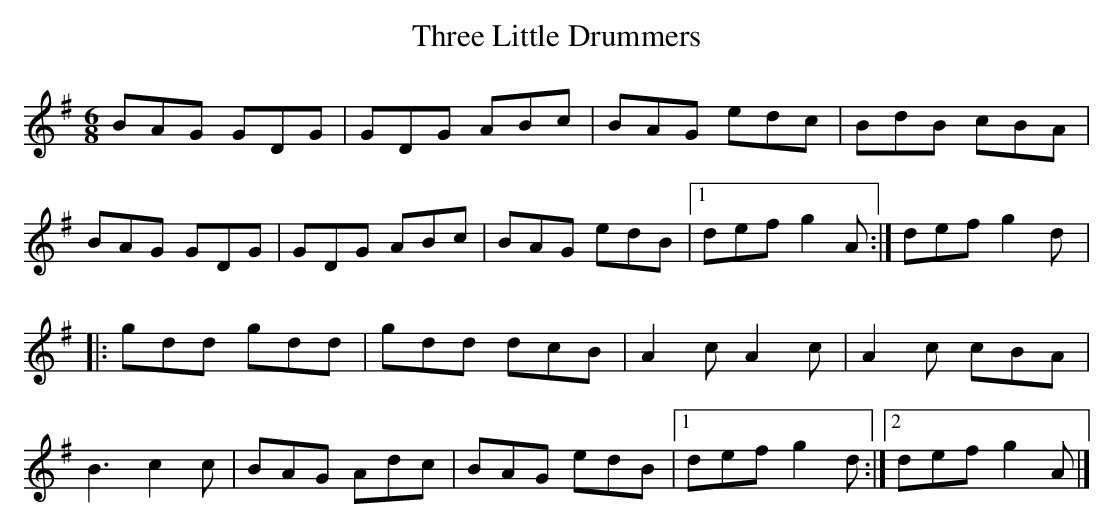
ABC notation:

X:1
T:Three Little Drummers
M:6/8
L:1/8
K:G
BAG GDG | GDG ABc | BAG edc | BdB cBA |
BAG GDG | GDG ABc | BAG edB |1 def g2A :|  2 def g2d |:
gdd gdd | gdd dcB | A2c A2c | A2c cBA |
B3 c2c | BAG Adc |  BAG edB |1 def g2d :|2 def g2A |]
